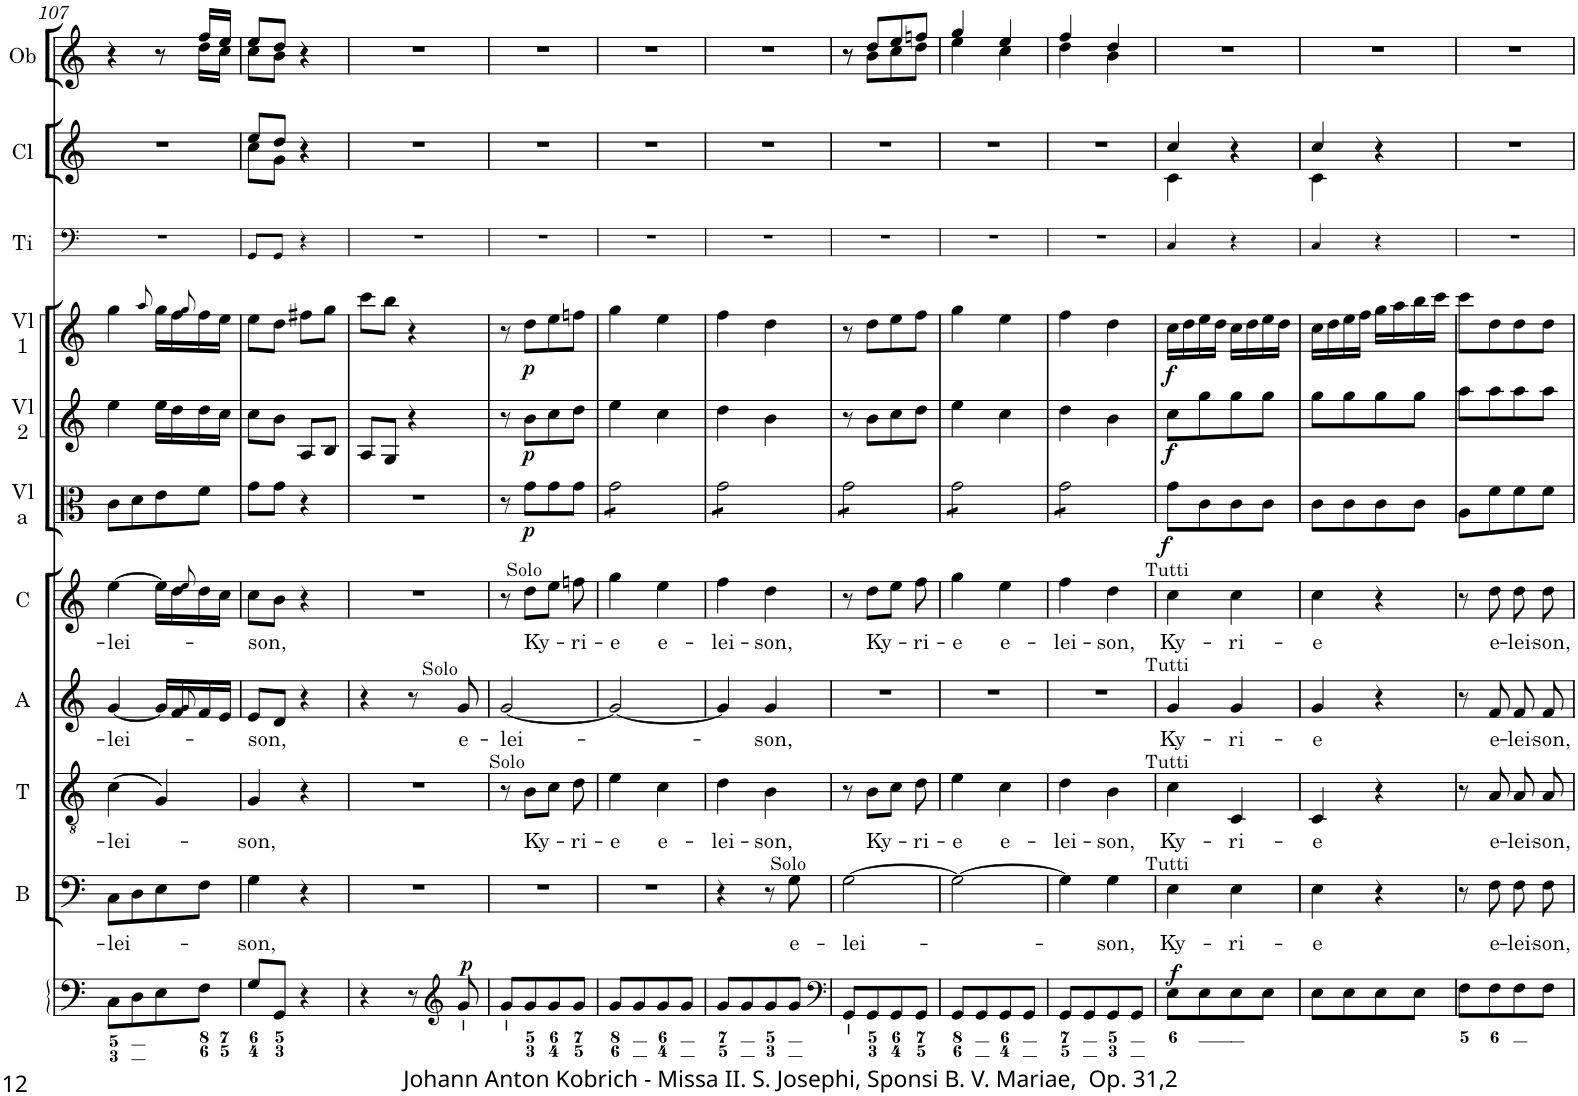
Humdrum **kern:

**kern	**dynam	**kern	**text	**kern	**text	**kern	**text	**kern	**text	**kern	**dynam	**kern	**dynam	**kern	**dynam	**kern	**kern	**kern
*part11	*part11	*part10	*part10	*part9	*part9	*part8	*part8	*part7	*part7	*part6	*part6	*part5	*part5	*part4	*part4	*part3	*part2	*part1
*staff11	*staff11	*staff10	*staff10	*staff9	*staff9	*staff8	*staff8	*staff7	*staff7	*staff6	*staff6	*staff5	*staff5	*staff4	*staff4	*staff3	*staff2	*staff1
*I"Violoncello &amp; Organo	*	*I"Basso	*	*I"Tenore	*	*I"Alto	*	*I"Canto	*	*I"Viola	*	*I"Violino 2	*	*I"Violino 1	*	*I"Timpano	*I"Corni / Clarini	*I"Oboi
*	*	*I'B	*	*I'T	*	*I'A	*	*I'C	*	*I'Vl a	*	*I'Vl 2	*	*I'Vl 1	*	*I'Ti	*I'Cl	*I'Ob
!!LO:PB:g=z
*clefF4	*	*clefF4	*	*clefGv2	*	*clefG2	*	*clefG2	*	*clefC3	*	*clefG2	*	*clefG2	*	*clefF4	*clefG2	*clefG2
*	*	*	*	*	*	*	*	*	*	*	*	*	*	*	*	*	*Trd1c2	*
*k[]	*	*k[]	*	*k[]	*	*k[]	*	*k[]	*	*k[]	*	*k[]	*	*k[]	*	*k[]	*k[]	*k[]
*M2/4	*	*M2/4	*	*M2/4	*	*M2/4	*	*M2/4	*	*M2/4	*	*M2/4	*	*M2/4	*	*M2/4	*M2/4	*M2/4
=107	=107	=107	=107	=107	=107	=107	=107	=107	=107	=107	=107	=107	=107	=107	=107	=107	=107	=107
!	!	!	!LO:LY:b	!	!LO:LY:b	!	!LO:LY:b	!	!LO:LY:b	!	!	!	!	!	!	!	!	!
*	*	*	*	*	*	*	*	*	*	*	*	*	*	*	*	*	*^	*^
8C\L	.	8C\L	-lei-	(4c\	-lei-	[4g/	-lei-	[4ee\	-lei-	8c\L	.	4ee\	.	4gg\	.	2r	2r	2r	4r	4r
8D\	.	8D\	.	.	.	.	.	.	.	8d\	.	.	.	.	.	.	.	.	.	.
.	.	.	.	.	.	.	.	.	.	.	.	.	.	8qaa/	.	.	.	.	.	.
8E\	.	8E\	.	4G/)	.	16g/LL]	.	16ee\LL]	.	8e\	.	16ee\LL	.	16gg\LL	.	.	.	.	8r	8r
.	.	.	.	.	.	16f/	.	16dd\	.	.	.	16dd\	.	16ff\	.	.	.	.	.	.
.	.	.	.	.	.	8qg/	.	8qee/	.	.	.	.	.	8qgg/	.	.	.	.	.	.
8F\J	.	8F\J	.	.	.	16f/	.	16dd\	.	8f\J	.	16dd\	.	16ff\	.	.	.	.	16ff/LL	16dd\LL
.	.	.	.	.	.	16e/JJ	.	16cc\JJ	.	.	.	16cc\JJ	.	16ee\JJ	.	.	.	.	16ee/JJ	16cc\JJ
=108	=108	=108	=108	=108	=108	=108	=108	=108	=108	=108	=108	=108	=108	=108	=108	=108	=108	=108	=108	=108
!	!	!	!LO:LY:b	!	!LO:LY:b	!	!LO:LY:b	!	!LO:LY:b	!	!	!	!	!	!	!	!	!	!	!
8G/L	.	4G\	-son,	4G/	-son,	8e/L	-son,	8cc\L	-son,	8g\L	.	8cc\L	.	8ee\L	.	8GG/L	8ee/L	8cc\L	8ee/L	8cc\L
8GG/J	.	.	.	.	.	8d/J	.	8b\J	.	8g\J	.	8b\J	.	8dd\J	.	8GG/J	8dd/J	8g\J	8dd/J	8b\J
4r	.	4r	.	4r	.	4r	.	4r	.	4r	.	8A/L	.	8ff#X\L	.	4r	4r	4r	4r	4r
.	.	.	.	.	.	.	.	.	.	.	.	8B/J	.	8gg\J	.	.	.	.	.	.
=109	=109	=109	=109	=109	=109	=109	=109	=109	=109	=109	=109	=109	=109	=109	=109	=109	=109	=109	=109	=109
4r	.	2r	.	2r	.	4r	.	2r	.	2r	.	8A/L	.	8ccc\L	.	2r	2r	2r	2r	2r
.	.	.	.	.	.	.	.	.	.	.	.	8G/J	.	8bb\J	.	.	.	.	.	.
8r	.	.	.	.	.	8r	.	.	.	.	.	4r	.	4r	.	.	.	.	.	.
*clefG2	*	*	*	*	*	*	*	*	*	*	*	*	*	*	*	*	*	*	*	*
!	!	!	!	!	!	!LO:TX:a:t=Solo	!	!	!	!	!	!	!	!	!	!	!	!	!	!
!	!LO:DY:a	!	!	!	!	!	!LO:LY:b	!	!	!	!	!	!	!	!	!	!	!	!	!
8g/	p	.	.	.	.	8g/	e-	.	.	.	.	.	.	.	.	.	.	.	.	.
=110	=110	=110	=110	=110	=110	=110	=110	=110	=110	=110	=110	=110	=110	=110	=110	=110	=110	=110	=110	=110
!	!	!	!	!	!	!	!LO:LY:b	!	!	!	!	!	!	!	!	!	!	!	!	!
8g/L	.	2r	.	8r	.	[2g/	-lei-	8r	.	8r	.	8r	.	8r	.	2r	2r	2r	2r	2r
!	!	!	!	!	!	!	!	!LO:TX:a:t=Solo	!	!	!	!	!	!	!	!	!	!	!	!
!	!	!	!	!LO:TX:a:t=Solo	!	!	!	!	!	!	!	!	!	!	!	!	!	!	!	!
!	!	!	!	!	!LO:LY:b	!	!	!	!LO:LY:b	!	!LO:DY:b	!	!LO:DY:b	!	!LO:DY:b	!	!	!	!	!
8g/	.	.	.	8B\L	Ky-	.	.	8dd\L	Ky-	8g\L	p	8b\L	p	8dd\L	p	.	.	.	.	.
8g/	.	.	.	8c\J	.	.	.	8ee\J	.	8g\	.	8cc\	.	8ee\	.	.	.	.	.	.
!	!	!	!	!	!LO:LY:b	!	!	!	!LO:LY:b	!	!	!	!	!	!	!	!	!	!	!
8g/J	.	.	.	8d\	-ri-	.	.	8ffn\	-ri-	8g\J	.	8dd\J	.	8ffn\J	.	.	.	.	.	.
=111	=111	=111	=111	=111	=111	=111	=111	=111	=111	=111	=111	=111	=111	=111	=111	=111	=111	=111	=111	=111
!	!	!	!	!	!LO:LY:b	!	!	!	!LO:LY:b	!	!	!	!	!	!	!	!	!	!	!
*	*	*	*	*	*	*	*	*	*	*tremolo	*	*	*	*	*	*	*	*	*	*
8g/L	.	2r	.	4e\	-e	2g/_	.	4gg\	-e	8g\L	.	4ee\	.	4gg\	.	2r	2r	2r	2r	2r
8g/	.	.	.	.	.	.	.	.	.	8g\	.	.	.	.	.	.	.	.	.	.
!	!	!	!	!	!LO:LY:b	!	!	!	!LO:LY:b	!	!	!	!	!	!	!	!	!	!	!
8g/	.	.	.	4c\	e-	.	.	4ee\	e-	8g\	.	4cc\	.	4ee\	.	.	.	.	.	.
8g/J	.	.	.	.	.	.	.	.	.	8g\J	.	.	.	.	.	.	.	.	.	.
=112	=112	=112	=112	=112	=112	=112	=112	=112	=112	=112	=112	=112	=112	=112	=112	=112	=112	=112	=112	=112
!	!	!	!	!	!LO:LY:b	!	!	!	!LO:LY:b	!	!	!	!	!	!	!	!	!	!	!
8g/L	.	4r	.	4d\	-lei-	4g/]	.	4ff\	-lei-	8g\L	.	4dd\	.	4ff\	.	2r	2r	2r	2r	2r
8g/	.	.	.	.	.	.	.	.	.	8g\	.	.	.	.	.	.	.	.	.	.
!	!	!	!	!	!LO:LY:b	!	!LO:LY:b	!	!LO:LY:b	!	!	!	!	!	!	!	!	!	!	!
8g/	.	8r	.	4B\	-son,	4g/	-son,	4dd\	-son,	8g\	.	4b\	.	4dd\	.	.	.	.	.	.
!	!	!LO:TX:a:t=Solo	!	!	!	!	!	!	!	!	!	!	!	!	!	!	!	!	!	!
!	!	!	!LO:LY:b	!	!	!	!	!	!	!	!	!	!	!	!	!	!	!	!	!
8g/J	.	8G\	e-	.	.	.	.	.	.	8g\J	.	.	.	.	.	.	.	.	.	.
*	*	*	*	*	*	*	*	*	*	*	*	*	*	*	*	*	*v	*v	*	*
=113	=113	=113	=113	=113	=113	=113	=113	=113	=113	=113	=113	=113	=113	=113	=113	=113	=113	=113	=113
*clefF4	*	*	*	*	*	*	*	*	*	*	*	*	*	*	*	*	*	*	*
!	!	!	!LO:LY:b	!	!	!	!	!	!	!	!	!	!	!	!	!	!	!	!
8GG/L	.	[2G\	-lei-	8r	.	2r	.	8r	.	8g\L	.	8r	.	8r	.	2r	2r	8r	8r
!	!	!	!	!	!LO:LY:b	!	!	!	!LO:LY:b	!	!	!	!	!	!	!	!	!	!
8GG/	.	.	.	8B\L	Ky-	.	.	8dd\L	Ky-	8g\	.	8b\L	.	8dd\L	.	.	.	8dd/L	8b\L
8GG/	.	.	.	8c\J	.	.	.	8ee\J	.	8g\	.	8cc\	.	8ee\	.	.	.	8ee/	8cc\
!	!	!	!	!	!LO:LY:b	!	!	!	!LO:LY:b	!	!	!	!	!	!	!	!	!	!
8GG/J	.	.	.	8d\	-ri-	.	.	8ff\	-ri-	8g\J	.	8dd\J	.	8ff\J	.	.	.	8ffn/J	8dd\J
=114	=114	=114	=114	=114	=114	=114	=114	=114	=114	=114	=114	=114	=114	=114	=114	=114	=114	=114	=114
!	!	!	!	!	!LO:LY:b	!	!	!	!LO:LY:b	!	!	!	!	!	!	!	!	!	!
*	*	*	*	*	*	*	*	*	*	*	*	*	*	*	*	*	*^	*	*
8GG/L	.	2G\_	.	4e\	-e	2r	.	4gg\	-e	8g\L	.	4ee\	.	4gg\	.	2r	2r	2r	4gg/	4ee\
8GG/	.	.	.	.	.	.	.	.	.	8g\	.	.	.	.	.	.	.	.	.	.
!	!	!	!	!	!LO:LY:b	!	!	!	!LO:LY:b	!	!	!	!	!	!	!	!	!	!	!
8GG/	.	.	.	4c\	e-	.	.	4ee\	e-	8g\	.	4cc\	.	4ee\	.	.	.	.	4ee/	4cc\
8GG/J	.	.	.	.	.	.	.	.	.	8g\J	.	.	.	.	.	.	.	.	.	.
=115	=115	=115	=115	=115	=115	=115	=115	=115	=115	=115	=115	=115	=115	=115	=115	=115	=115	=115	=115	=115
!	!	!	!	!	!LO:LY:b	!	!	!	!LO:LY:b	!	!	!	!	!	!	!	!	!	!	!
8GG/L	.	4G\]	.	4d\	-lei-	2r	.	4ff\	-lei-	8g\L	.	4dd\	.	4ff\	.	2r	2r	2r	4ff/	4dd\
8GG/	.	.	.	.	.	.	.	.	.	8g\	.	.	.	.	.	.	.	.	.	.
!	!	!	!LO:LY:b	!	!LO:LY:b	!	!	!	!LO:LY:b	!	!	!	!	!	!	!	!	!	!	!
8GG/	.	4G\	-son,	4B\	-son,	.	.	4dd\	-son,	8g\	.	4b\	.	4dd\	.	.	.	.	4dd/	4b\
8GG/J	.	.	.	.	.	.	.	.	.	8g\J	.	.	.	.	.	.	.	.	.	.
*	*	*	*	*	*	*	*	*	*	*Xtremolo	*	*	*	*	*	*	*	*	*	*
=116	=116	=116	=116	=116	=116	=116	=116	=116	=116	=116	=116	=116	=116	=116	=116	=116	=116	=116	=116	=116
!	!	!	!	!	!	!	!	!LO:TX:a:t=Tutti	!	!	!	!	!	!	!	!	!	!	!	!
!	!	!	!	!	!	!LO:TX:a:t=Tutti	!	!	!	!	!	!	!	!	!	!	!	!	!	!
!	!	!	!	!LO:TX:a:t=Tutti	!	!	!	!	!	!	!	!	!	!	!	!	!	!	!	!
!	!	!LO:TX:a:t=Tutti	!	!	!	!	!	!	!	!	!	!	!	!	!	!	!	!	!	!
!	!LO:DY:a	!	!LO:LY:b	!	!LO:LY:b	!	!LO:LY:b	!	!LO:LY:b	!	!LO:DY:b	!	!LO:DY:b	!	!LO:DY:b	!	!	!	!	!
8E\L	f	4E\	Ky-	4c\	Ky-	4g/	Ky-	4cc\	Ky-	8g\L	f	8cc\L	f	16cc\LL	f	4C/	4cc/	4c\	2r	2r
.	.	.	.	.	.	.	.	.	.	.	.	.	.	16dd\	.	.	.	.	.	.
8E\	.	.	.	.	.	.	.	.	.	8c\	.	8gg\	.	16ee\	.	.	.	.	.	.
.	.	.	.	.	.	.	.	.	.	.	.	.	.	16dd\JJ	.	.	.	.	.	.
!	!	!	!LO:LY:b	!	!LO:LY:b	!	!LO:LY:b	!	!LO:LY:b	!	!	!	!	!	!	!	!	!	!	!
8E\	.	4E\	-ri-	4C/	-ri-	4g/	-ri-	4cc\	-ri-	8c\	.	8gg\	.	16cc\LL	.	4r	4r	4r	.	.
.	.	.	.	.	.	.	.	.	.	.	.	.	.	16dd\	.	.	.	.	.	.
8E\J	.	.	.	.	.	.	.	.	.	8c\J	.	8gg\J	.	16ee\	.	.	.	.	.	.
.	.	.	.	.	.	.	.	.	.	.	.	.	.	16dd\JJ	.	.	.	.	.	.
=117	=117	=117	=117	=117	=117	=117	=117	=117	=117	=117	=117	=117	=117	=117	=117	=117	=117	=117	=117	=117
!	!	!	!LO:LY:b	!	!LO:LY:b	!	!LO:LY:b	!	!LO:LY:b	!	!	!	!	!	!	!	!	!	!	!
8E\L	.	4E\	-e	4C/	-e	4g/	-e	4cc\	-e	8c\L	.	8gg\L	.	16cc\LL	.	4C/	4cc/	4c\	2r	2r
.	.	.	.	.	.	.	.	.	.	.	.	.	.	16dd\	.	.	.	.	.	.
8E\	.	.	.	.	.	.	.	.	.	8c\	.	8gg\	.	16ee\	.	.	.	.	.	.
.	.	.	.	.	.	.	.	.	.	.	.	.	.	16ff\JJ	.	.	.	.	.	.
8E\	.	4r	.	4r	.	4r	.	4r	.	8c\	.	8gg\	.	16gg\LL	.	4r	4r	4r	.	.
.	.	.	.	.	.	.	.	.	.	.	.	.	.	16aa\	.	.	.	.	.	.
8E\J	.	.	.	.	.	.	.	.	.	8c\J	.	8gg\J	.	16bb\	.	.	.	.	.	.
.	.	.	.	.	.	.	.	.	.	.	.	.	.	16ccc\JJ	.	.	.	.	.	.
=118	=118	=118	=118	=118	=118	=118	=118	=118	=118	=118	=118	=118	=118	=118	=118	=118	=118	=118	=118	=118
8F\L	.	8r	.	8r	.	8r	.	8r	.	8A\L	.	8aa\L	.	8ccc\L	.	2r	2r	2r	2r	2r
!	!	!	!LO:LY:b	!	!LO:LY:b	!	!LO:LY:b	!	!LO:LY:b	!	!	!	!	!	!	!	!	!	!	!
8F\	.	8F\	e-	8A/	e-	8f/	e-	8dd\	e-	8f\	.	8aa\	.	8dd\	.	.	.	.	.	.
!	!	!	!LO:LY:b	!	!LO:LY:b	!	!LO:LY:b	!	!LO:LY:b	!	!	!	!	!	!	!	!	!	!	!
8F\	.	8F\	-lei-	8A/	-lei-	8f/	-lei-	8dd\	-lei-	8f\	.	8aa\	.	8dd\	.	.	.	.	.	.
!	!	!	!LO:LY:b	!	!LO:LY:b	!	!LO:LY:b	!	!LO:LY:b	!	!	!	!	!	!	!	!	!	!	!
8F\J	.	8F\	-son,	8A/	-son,	8f/	-son,	8dd\	-son,	8f\J	.	8aa\J	.	8dd\J	.	.	.	.	.	.
*	*	*	*	*	*	*	*	*	*	*	*	*	*	*	*	*	*v	*v	*	*
*	*	*	*	*	*	*	*	*	*	*	*	*	*	*	*	*	*	*v	*v
=	=	=	=	=	=	=	=	=	=	=	=	=	=	=	=	=	=	=
*-	*-	*-	*-	*-	*-	*-	*-	*-	*-	*-	*-	*-	*-	*-	*-	*-	*-	*-
